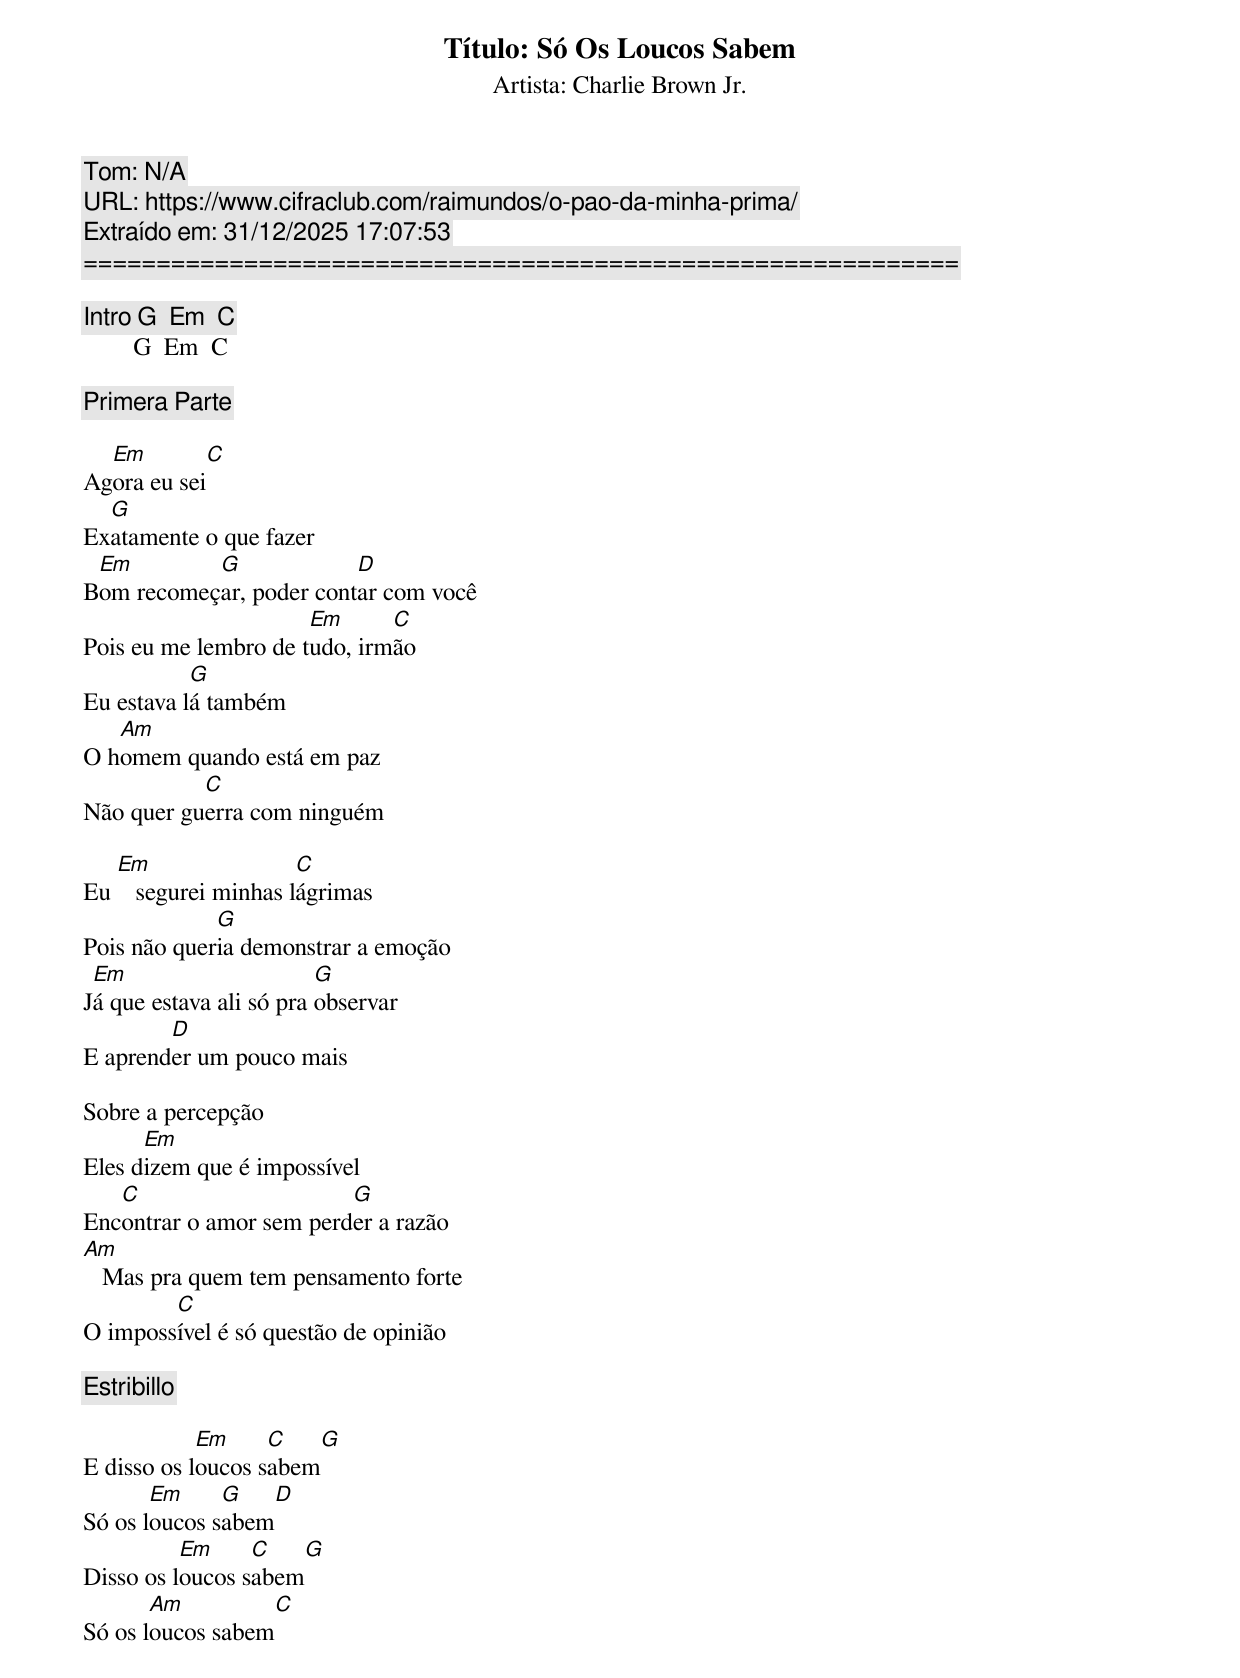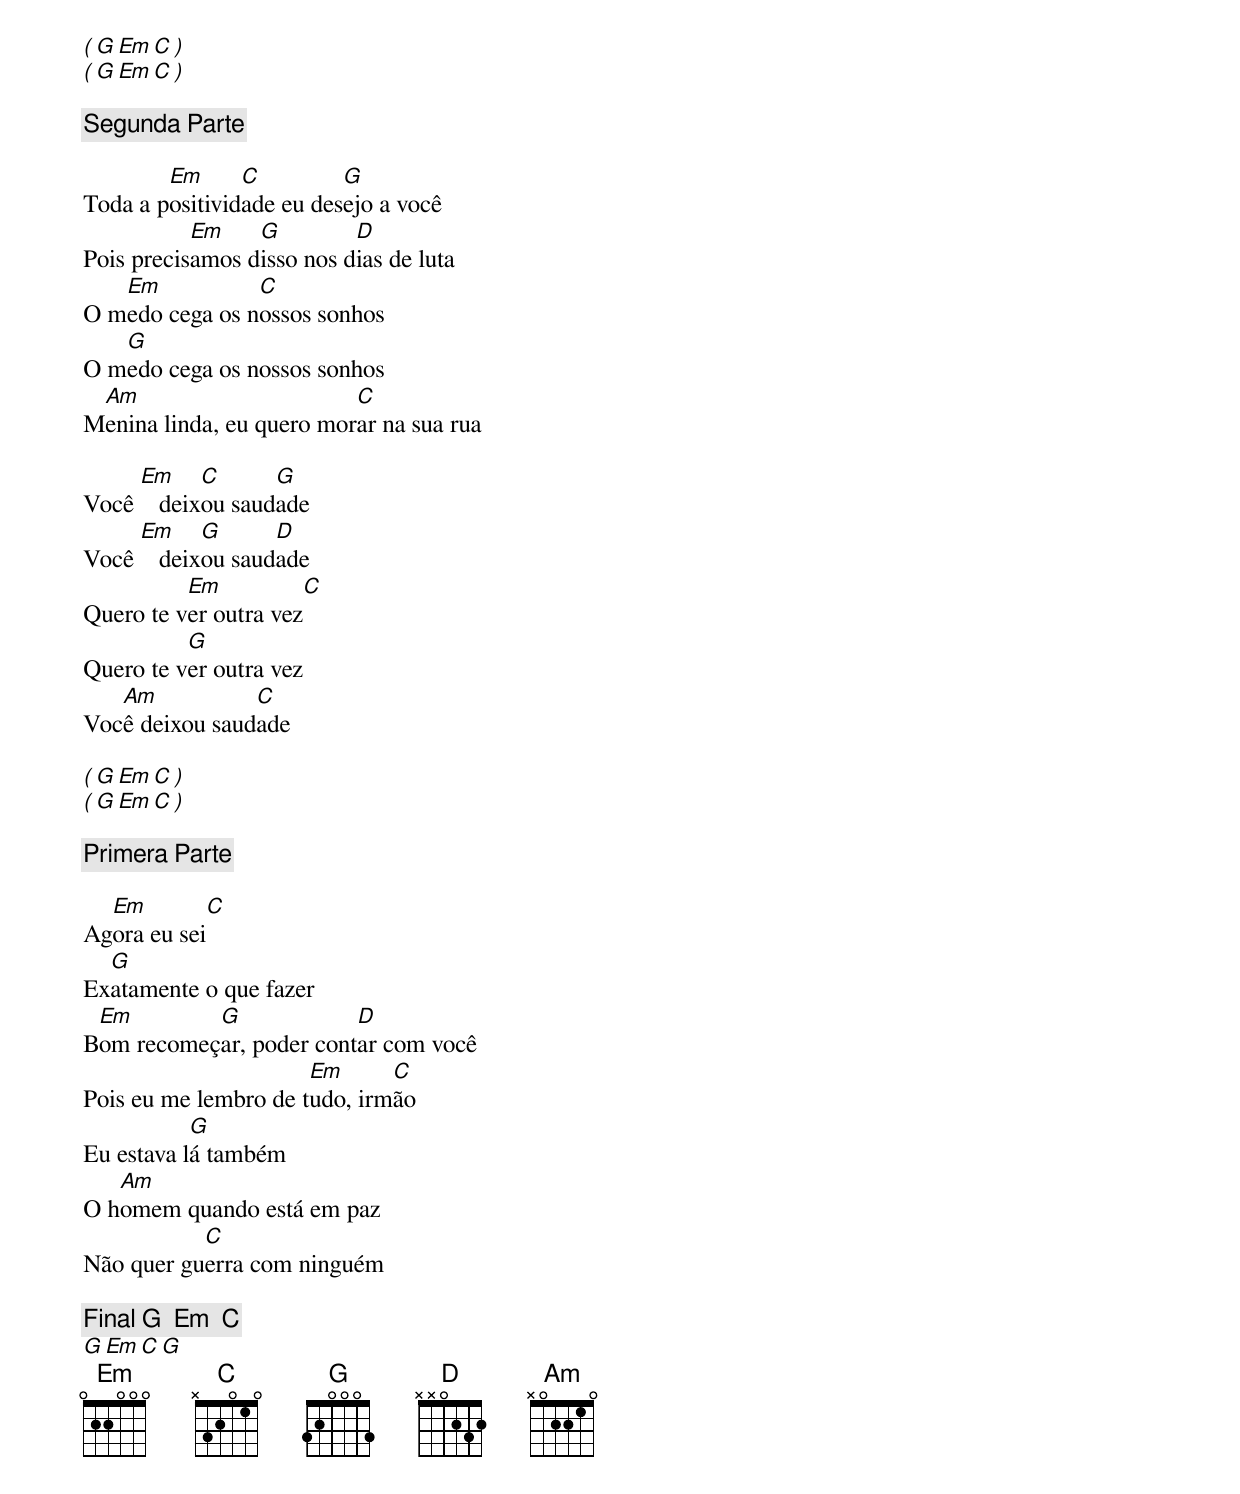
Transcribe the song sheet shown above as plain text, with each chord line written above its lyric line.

Título: Só Os Loucos Sabem
Artista: Charlie Brown Jr.
Tom: N/A
URL: https://www.cifraclub.com/raimundos/o-pao-da-minha-prima/
Extraído em: 31/12/2025 17:07:53
============================================================

[Intro] G  Em  C
        G  Em  C

[Primera Parte]

  Em         C
Agora eu sei
  G
Exatamente o que fazer
 Em        G             D
Bom recomeçar, poder contar com você
                      Em      C
Pois eu me lembro de tudo, irmão
           G
Eu estava lá também
   Am
O homem quando está em paz
           C
Não quer guerra com ninguém

   Em                 C
Eu    segurei minhas lágrimas
             G
Pois não queria demonstrar a emoção
 Em                      G
Já que estava ali só pra observar
        D
E aprender um pouco mais

Sobre a percepção
      Em
Eles dizem que é impossível
   C                     G
Encontrar o amor sem perder a razão
Am
   Mas pra quem tem pensamento forte
        C
O impossível é só questão de opinião

[Estribillo]

            Em     C    G
E disso os loucos sabem
       Em     G    D
Só os loucos sabem
          Em     C    G
Disso os loucos sabem
       Am          C
Só os loucos sabem

( G  Em  C )
( G  Em  C )

[Segunda Parte]

        Em      C         G
Toda a positividade eu desejo a você
           Em    G         D
Pois precisamos disso nos dias de luta
   Em           C
O medo cega os nossos sonhos
   G
O medo cega os nossos sonhos
 Am                       C
Menina linda, eu quero morar na sua rua

     Em     C      G
Você    deixou saudade
     Em     G      D
Você    deixou saudade
          Em           C
Quero te ver outra vez
          G
Quero te ver outra vez
   Am           C
Você deixou saudade

( G  Em  C )
( G  Em  C )

[Primera Parte]

  Em         C
Agora eu sei
  G
Exatamente o que fazer
 Em        G             D
Bom recomeçar, poder contar com você
                      Em      C
Pois eu me lembro de tudo, irmão
           G
Eu estava lá também
   Am
O homem quando está em paz
           C
Não quer guerra com ninguém

[Final] G  Em  C
        G  Em  C  G
